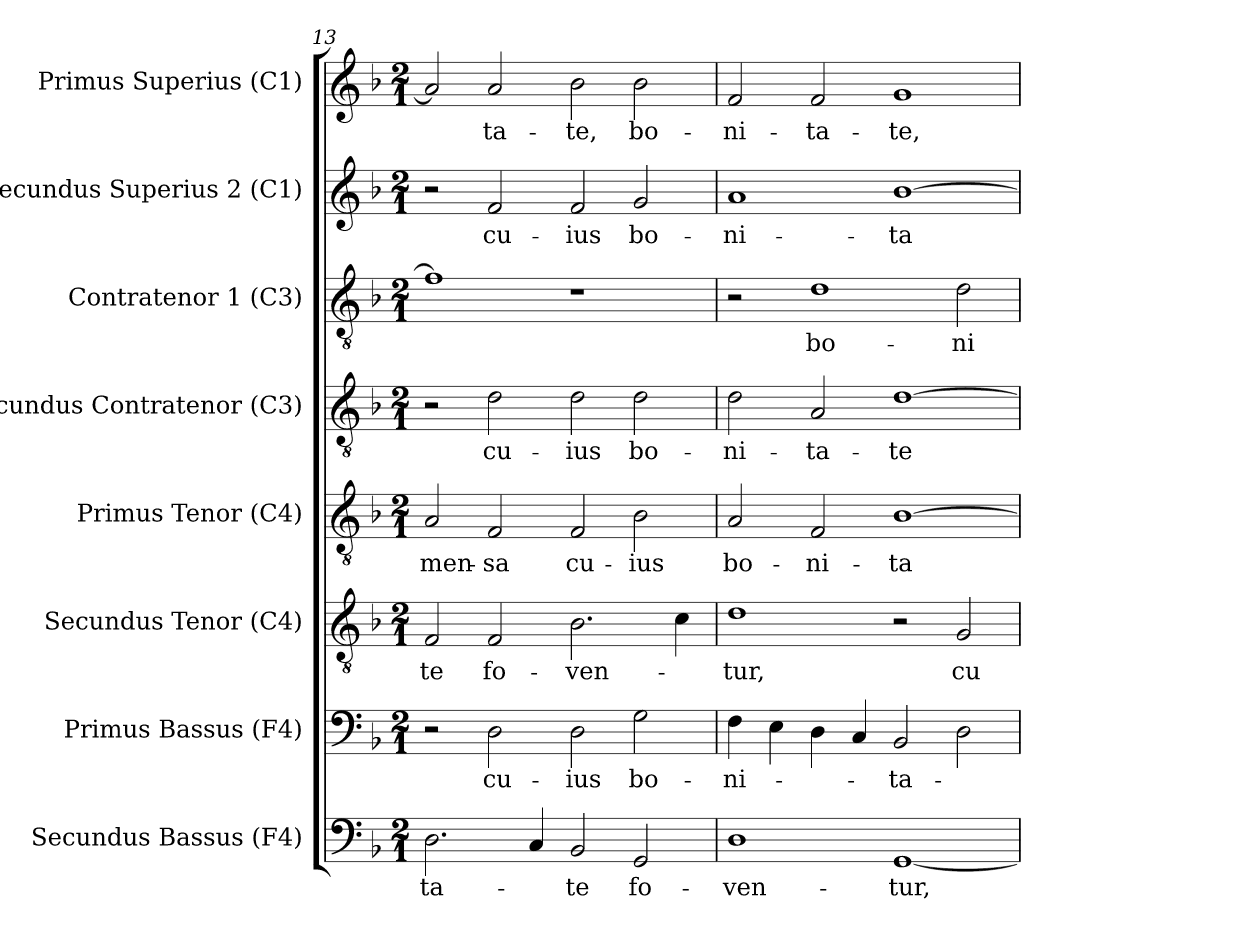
**kern	**text	**kern	**text	**kern	**text	**kern	**text	**kern	**text	**kern	**text	**kern	**text	**kern	**text
*part8	*part8	*part7	*part7	*part6	*part6	*part5	*part5	*part4	*part4	*part3	*part3	*part2	*part2	*part1	*part1
*staff8	*staff8	*staff7	*staff7	*staff6	*staff6	*staff5	*staff5	*staff4	*staff4	*staff3	*staff3	*staff2	*staff2	*staff1	*staff1
*I"Secundus Bassus (F4)	*	*I"Primus Bassus (F4)	*	*I"Secundus Tenor (C4)	*	*I"Primus Tenor (C4)	*	*I"Secundus  Contratenor (C3)	*	*I"Contratenor 1 (C3)	*	*I"Secundus Superius 2 (C1)	*	*I"Primus Superius (C1)	*
*I'B2	*	*I'B1	*	*I'T2	*	*I'T1	*	*I'A2	*	*I'A1	*	*I'C2	*	*I'C1	*
*clefF4	*	*clefF4	*	*clefGv2	*	*clefGv2	*	*clefGv2	*	*clefGv2	*	*clefG2	*	*clefG2	*
*	*	*	*	*	*	*ITrd7c12	*	*	*	*	*	*	*	*	*
*k[b-]	*	*k[b-]	*	*k[b-]	*	*k[b-]	*	*k[b-]	*	*k[b-]	*	*k[b-]	*	*k[b-]	*
*F:	*	*F:	*	*F:	*	*F:	*	*F:	*	*F:	*	*F:	*	*F:	*
*M2/1	*	*M2/1	*	*M2/1	*	*M2/1	*	*M2/1	*	*M2/1	*	*M2/1	*	*M2/1	*
=13	=13	=13	=13	=13	=13	=13	=13	=13	=13	=13	=13	=13	=13	=13	=13
!	!LO:LY:b:color=#000000	!	!	!	!	!	!	!	!	!	!	!	!	!	!
!	!	!	!	!	!LO:LY:b:color=#000000	!	!	!	!	!	!	!	!	!	!
!	!	!	!	!	!	!	!LO:LY:b:color=#000000	!	!	!	!	!	!	!	!
2.Di\	-ta-	2r	.	2Fi/	-te	2AAi/	-men-	2r	.	1fi]	.	2r	.	2ai/]	.
!	!	!	!LO:LY:b:color=#000000	!	!	!	!	!	!	!	!	!	!	!	!
!	!	!	!	!	!LO:LY:b:color=#000000	!	!	!	!	!	!	!	!	!	!
!	!	!	!	!	!	!	!LO:LY:b:color=#000000	!	!	!	!	!	!	!	!
!	!	!	!	!	!	!	!	!	!LO:LY:b:color=#000000	!	!	!	!	!	!
!	!	!	!	!	!	!	!	!	!	!	!	!	!LO:LY:b:color=#000000	!	!
!	!	!	!	!	!	!	!	!	!	!	!	!	!	!	!LO:LY:b:color=#000000
.	.	2Di\	cu-	2Fi/	fo-	2FFi/	-sa	2di\	cu-	.	.	2fi/	cu-	2ai/	-ta-
4Ci/	.	.	.	.	.	.	.	.	.	.	.	.	.	.	.
!	!LO:LY:b:color=#000000	!	!	!	!	!	!	!	!	!	!	!	!	!	!
!	!	!	!LO:LY:b:color=#000000	!	!	!	!	!	!	!	!	!	!	!	!
!	!	!	!	!	!LO:LY:b:color=#000000	!	!	!	!	!	!	!	!	!	!
!	!	!	!	!	!	!	!LO:LY:b:color=#000000	!	!	!	!	!	!	!	!
!	!	!	!	!	!	!	!	!	!LO:LY:b:color=#000000	!	!	!	!	!	!
!	!	!	!	!	!	!	!	!	!	!	!	!	!LO:LY:b:color=#000000	!	!
!	!	!	!	!	!	!	!	!	!	!	!	!	!	!	!LO:LY:b:color=#000000
2BB-i/	-te	2Di\	-ius	2.B-i\	-ven-	2FFi/	cu-	2di\	-ius	1r	.	2fi/	-ius	2b-i\	-te,
!	!LO:LY:b:color=#000000	!	!	!	!	!	!	!	!	!	!	!	!	!	!
!	!	!	!LO:LY:b:color=#000000	!	!	!	!	!	!	!	!	!	!	!	!
!	!	!	!	!	!	!	!LO:LY:b:color=#000000	!	!	!	!	!	!	!	!
!	!	!	!	!	!	!	!	!	!LO:LY:b:color=#000000	!	!	!	!	!	!
!	!	!	!	!	!	!	!	!	!	!	!	!	!LO:LY:b:color=#000000	!	!
!	!	!	!	!	!	!	!	!	!	!	!	!	!	!	!LO:LY:b:color=#000000
2GGi/	fo-	2Gi\	bo-	.	.	2BB-i\	-ius	2di\	bo-	.	.	2gi/	bo-	2b-i\	bo-
.	.	.	.	4ci\	.	.	.	.	.	.	.	.	.	.	.
=14	=14	=14	=14	=14	=14	=14	=14	=14	=14	=14	=14	=14	=14	=14	=14
!	!LO:LY:b:color=#000000	!	!	!	!	!	!	!	!	!	!	!	!	!	!
!	!	!	!LO:LY:b:color=#000000	!	!	!	!	!	!	!	!	!	!	!	!
!	!	!	!	!	!LO:LY:b:color=#000000	!	!	!	!	!	!	!	!	!	!
!	!	!	!	!	!	!	!LO:LY:b:color=#000000	!	!	!	!	!	!	!	!
!	!	!	!	!	!	!	!	!	!LO:LY:b:color=#000000	!	!	!	!	!	!
!	!	!	!	!	!	!	!	!	!	!	!	!	!LO:LY:b:color=#000000	!	!
!	!	!	!	!	!	!	!	!	!	!	!	!	!	!	!LO:LY:b:color=#000000
1Di	-ven-	4Fi\	-ni-	1di	-tur,	2AAi/	bo-	2di\	-ni-	2r	.	1ai	-ni-	2fi/	-ni-
.	.	4Ei\	.	.	.	.	.	.	.	.	.	.	.	.	.
!	!	!	!	!	!	!	!LO:LY:b:color=#000000	!	!	!	!	!	!	!	!
!	!	!	!	!	!	!	!	!	!LO:LY:b:color=#000000	!	!	!	!	!	!
!	!	!	!	!	!	!	!	!	!	!	!LO:LY:b:color=#000000	!	!	!	!
!	!	!	!	!	!	!	!	!	!	!	!	!	!	!	!LO:LY:b:color=#000000
.	.	4Di\	.	.	.	2FFi/	-ni-	2Ai/	-ta-	1di	bo-	.	.	2fi/	-ta-
.	.	4Ci/	.	.	.	.	.	.	.	.	.	.	.	.	.
!	!LO:LY:b:color=#000000	!	!	!	!	!	!	!	!	!	!	!	!	!	!
!	!	!	!LO:LY:b:color=#000000	!	!	!	!	!	!	!	!	!	!	!	!
!	!	!	!	!	!	!	!LO:LY:b:color=#000000	!	!	!	!	!	!	!	!
!	!	!	!	!	!	!	!	!	!LO:LY:b:color=#000000	!	!	!	!	!	!
!	!	!	!	!	!	!	!	!	!	!	!	!	!LO:LY:b:color=#000000	!	!
!	!	!	!	!	!	!	!	!	!	!	!	!	!	!	!LO:LY:b:color=#000000
[1GGi	-tur,	2BB-i/	-ta-	2r	.	[1BB-i	-ta-	[1di	-te	.	.	[1b-i	-ta-	1gi	-te,
!	!	!	!	!	!LO:LY:b:color=#000000	!	!	!	!	!	!	!	!	!	!
!	!	!	!	!	!	!	!	!	!	!	!LO:LY:b:color=#000000	!	!	!	!
.	.	2Di\	.	2Gi/	cu-	.	.	.	.	2di\	-ni-	.	.	.	.
=	=	=	=	=	=	=	=	=	=	=	=	=	=	=	=
*-	*-	*-	*-	*-	*-	*-	*-	*-	*-	*-	*-	*-	*-	*-	*-
